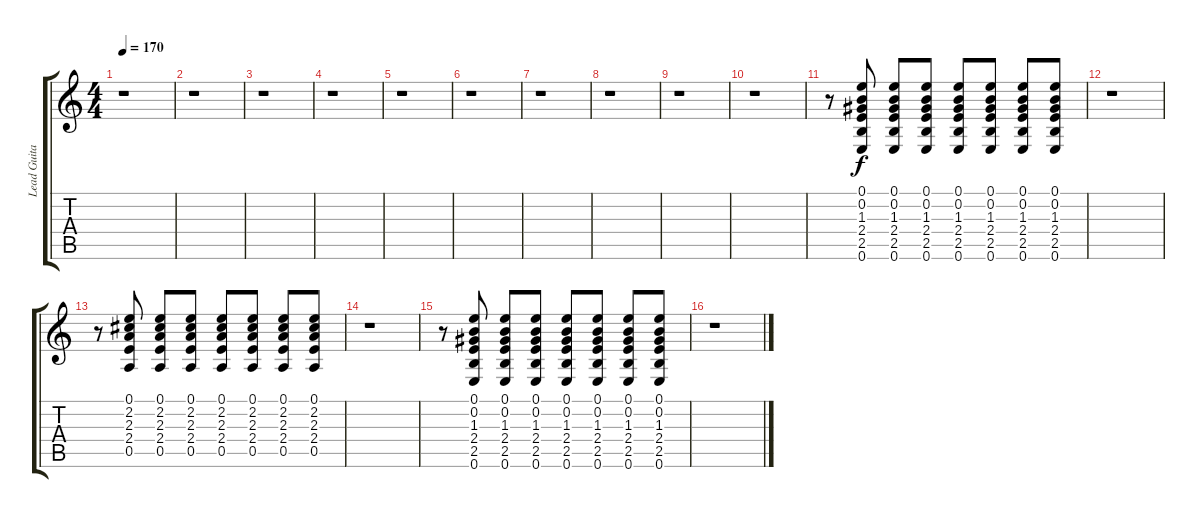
\track ("Lead Guitar" "Lead Guita") {instrument overdrivenguitar}
\staff {score tabs}
\tuning (E4 B3 G3 D3 A2 E2) {hide}
\ts (4 4)
\tempo 170
\clef g2
\ks c
r.1{dy f} |
r.1 |
r.1 |
r.1 |
r.1 |
r.1 |
r.1 |
r.1 |
r.1 |
r.1 |
r.8 (0.1 0.2 1.3 2.4 2.5 0.6).8 (0.1 0.2 1.3 2.4 2.5 0.6).8 (0.1 0.2 1.3 2.4 2.5 0.6).8 (0.1 0.2 1.3 2.4 2.5 0.6).8 (0.1 0.2 1.3 2.4 2.5 0.6).8 (0.1 0.2 1.3 2.4 2.5 0.6).8 (0.1 0.2 1.3 2.4 2.5 0.6).8 |
r.1 |
r.8 (0.1 2.2 2.3 2.4 0.5).8 (0.1 2.2 2.3 2.4 0.5).8 (0.1 2.2 2.3 2.4 0.5).8 (0.1 2.2 2.3 2.4 0.5).8 (0.1 2.2 2.3 2.4 0.5).8 (0.1 2.2 2.3 2.4 0.5).8 (0.1 2.2 2.3 2.4 0.5).8 |
r.1 |
r.8 (0.1 0.2 1.3 2.4 2.5 0.6).8 (0.1 0.2 1.3 2.4 2.5 0.6).8 (0.1 0.2 1.3 2.4 2.5 0.6).8 (0.1 0.2 1.3 2.4 2.5 0.6).8 (0.1 0.2 1.3 2.4 2.5 0.6).8 (0.1 0.2 1.3 2.4 2.5 0.6).8 (0.1 0.2 1.3 2.4 2.5 0.6).8 |
r.1
